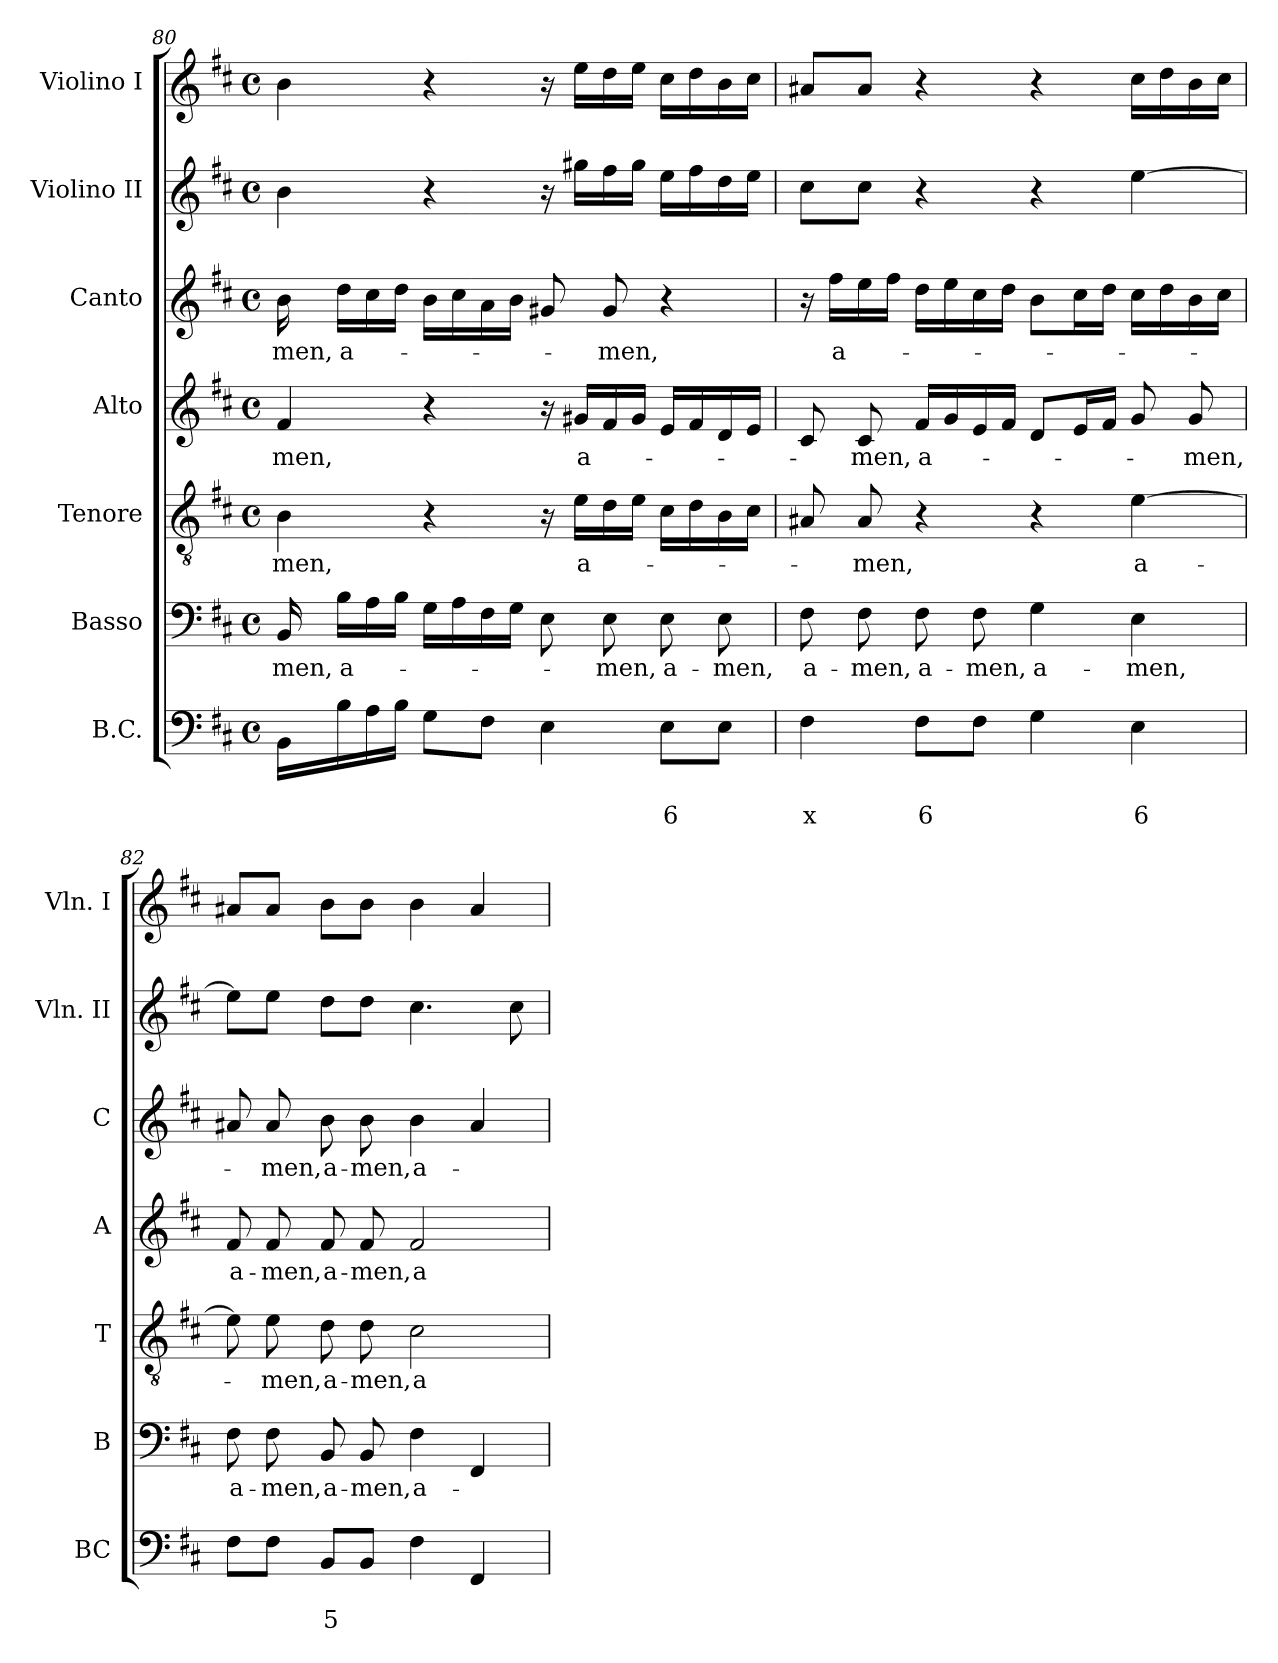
**kern	**text	**text	**kern	**text	**kern	**text	**kern	**text	**kern	**text	**kern	**kern
*part7	*part7	*part7	*part6	*part6	*part5	*part5	*part4	*part4	*part3	*part3	*part2	*part1
*staff7	*staff7	*staff7	*staff6	*staff6	*staff5	*staff5	*staff4	*staff4	*staff3	*staff3	*staff2	*staff1
*I"B.C.	*	*	*I"Basso	*	*I"Tenore	*	*I"Alto	*	*I"Canto	*	*I"Violino II	*I"Violino I
*I'BC	*	*	*I'B	*	*I'T	*	*I'A	*	*I'C	*	*I'Vln. II	*I'Vln. I
*clefF4	*	*	*clefF4	*	*clefGv2	*	*clefG2	*	*clefG2	*	*clefG2	*clefG2
*k[f#c#]	*	*	*k[f#c#]	*	*k[f#c#]	*	*k[f#c#]	*	*k[f#c#]	*	*k[f#c#]	*k[f#c#]
*D:	*	*	*D:	*	*D:	*	*D:	*	*D:	*	*D:	*D:
*M4/4	*	*	*M4/4	*	*M4/4	*	*M4/4	*	*M4/4	*	*M4/4	*M4/4
*met(c)	*	*	*met(c)	*	*met(c)	*	*met(c)	*	*met(c)	*	*met(c)	*met(c)
=80	=80	=80	=80	=80	=80	=80	=80	=80	=80	=80	=80	=80
!	!	!	!	!LO:LY:b	!	!	!	!	!	!	!	!
!	!	!	!	!	!	!LO:LY:b	!	!	!	!	!	!
!	!	!	!	!	!	!	!	!LO:LY:b	!	!	!	!
!	!	!	!	!	!	!	!	!	!	!LO:LY:b	!	!
16BB\LL	.	.	16BB/	-men,	4B\	-men,	4f#/	-men,	16b\	-men,	4b\	4b\
!	!	!	!	!LO:LY:b	!	!	!	!	!	!	!	!
!	!	!	!	!	!	!	!	!	!	!LO:LY:b	!	!
16B\	.	.	16B\LL	a-	.	.	.	.	16dd\LL	a-	.	.
16A\	.	.	16A\	.	.	.	.	.	16cc#\	.	.	.
16B\JJ	.	.	16B\JJ	.	.	.	.	.	16dd\JJ	.	.	.
8G\L	.	.	16G\LL	.	4r	.	4r	.	16b\LL	.	4r	4r
.	.	.	16A\	.	.	.	.	.	16cc#\	.	.	.
8F#\J	.	.	16F#\	.	.	.	.	.	16a\	.	.	.
.	.	.	16G\JJ	.	.	.	.	.	16b\JJ	.	.	.
4E\	.	.	8E\	.	16r	.	16r	.	8g#X/	.	16r	16r
!	!	!	!	!	!	!LO:LY:b	!	!	!	!	!	!
!	!	!	!	!	!	!	!	!LO:LY:b	!	!	!	!
.	.	.	.	.	16e\LL	a-	16g#X/LL	a-	.	.	16gg#X\LL	16ee\LL
!	!	!	!	!LO:LY:b	!	!	!	!	!	!	!	!
!	!	!	!	!	!	!	!	!	!	!LO:LY:b	!	!
.	.	.	8E\	-men,	16d\	.	16f#/	.	8g#/	-men,	16ff#\	16dd\
.	.	.	.	.	16e\JJ	.	16g#/JJ	.	.	.	16gg#\JJ	16ee\JJ
!	!	!LO:LY:b	!	!	!	!	!	!	!	!	!	!
!	!	!	!	!LO:LY:b	!	!	!	!	!	!	!	!
8E\L	.	6	8E\	a-	16c#\LL	.	16e/LL	.	4r	.	16ee\LL	16cc#\LL
.	.	.	.	.	16d\	.	16f#/	.	.	.	16ff#\	16dd\
!	!	!	!	!LO:LY:b	!	!	!	!	!	!	!	!
8E\J	.	.	8E\	-men,	16B\	.	16d/	.	.	.	16dd\	16b\
.	.	.	.	.	16c#\JJ	.	16e/JJ	.	.	.	16ee\JJ	16cc#\JJ
!!LO:LB:g=z
=81	=81	=81	=81	=81	=81	=81	=81	=81	=81	=81	=81	=81
!	!	!LO:LY:b	!	!	!	!	!	!	!	!	!	!
!	!	!	!	!LO:LY:b	!	!	!	!	!	!	!	!
4F#\	.	x	8F#\	a-	8A#X/	.	8c#/	.	16r	.	8cc#\L	8a#X/L
!	!	!	!	!	!	!	!	!	!	!LO:LY:b	!	!
.	.	.	.	.	.	.	.	.	16ff#\LL	a-	.	.
!	!	!	!	!LO:LY:b	!	!	!	!	!	!	!	!
!	!	!	!	!	!	!LO:LY:b	!	!	!	!	!	!
!	!	!	!	!	!	!	!	!LO:LY:b	!	!	!	!
.	.	.	8F#\	-men,	8A#/	-men,	8c#/	-men,	16ee\	.	8cc#\J	8a#/J
.	.	.	.	.	.	.	.	.	16ff#\JJ	.	.	.
!	!	!LO:LY:b	!	!	!	!	!	!	!	!	!	!
!	!	!	!	!LO:LY:b	!	!	!	!	!	!	!	!
!	!	!	!	!	!	!	!	!LO:LY:b	!	!	!	!
8F#\L	.	6	8F#\	a-	4r	.	16f#/LL	a-	16dd\LL	.	4r	4r
.	.	.	.	.	.	.	16g/	.	16ee\	.	.	.
!	!	!	!	!LO:LY:b	!	!	!	!	!	!	!	!
8F#\J	.	.	8F#\	-men,	.	.	16e/	.	16cc#\	.	.	.
.	.	.	.	.	.	.	16f#/JJ	.	16dd\JJ	.	.	.
!	!	!	!	!LO:LY:b	!	!	!	!	!	!	!	!
4G\	.	.	4G\	a-	4r	.	8d/L	.	8b\L	.	4r	4r
.	.	.	.	.	.	.	16e/L	.	16cc#\L	.	.	.
.	.	.	.	.	.	.	16f#/JJ	.	16dd\JJ	.	.	.
!	!	!LO:LY:b	!	!	!	!	!	!	!	!	!	!
!	!	!	!	!LO:LY:b	!	!	!	!	!	!	!	!
!	!	!	!	!	!	!LO:LY:b	!	!	!	!	!	!
4E\	.	6	4E\	-men,	[4e\	a-	8g/	.	16cc#\LL	.	[4ee\	16cc#\LL
.	.	.	.	.	.	.	.	.	16dd\	.	.	16dd\
!	!	!	!	!	!	!	!	!LO:LY:b	!	!	!	!
.	.	.	.	.	.	.	8g/	-men,	16b\	.	.	16b\
.	.	.	.	.	.	.	.	.	16cc#\JJ	.	.	16cc#\JJ
=82	=82	=82	=82	=82	=82	=82	=82	=82	=82	=82	=82	=82
!	!	!	!	!LO:LY:b	!	!	!	!	!	!	!	!
!	!	!	!	!	!	!	!	!LO:LY:b	!	!	!	!
8F#\L	.	.	8F#\	a-	8e\]	.	8f#/	a-	8a#X/	.	8ee\L]	8a#X/L
!	!	!	!	!LO:LY:b	!	!	!	!	!	!	!	!
!	!	!	!	!	!	!LO:LY:b	!	!	!	!	!	!
!	!	!	!	!	!	!	!	!LO:LY:b	!	!	!	!
!	!	!	!	!	!	!	!	!	!	!LO:LY:b	!	!
8F#\J	.	.	8F#\	-men,	8e\	-men,	8f#/	-men,	8a#/	-men,	8ee\J	8a#/J
!	!	!LO:LY:b	!	!	!	!	!	!	!	!	!	!
!	!	!	!	!LO:LY:b	!	!	!	!	!	!	!	!
!	!	!	!	!	!	!LO:LY:b	!	!	!	!	!	!
!	!	!	!	!	!	!	!	!LO:LY:b	!	!	!	!
!	!	!	!	!	!	!	!	!	!	!LO:LY:b	!	!
8BB/L	.	5	8BB/	a-	8d\	a-	8f#/	a-	8b\	a-	8dd\L	8b\L
!	!	!	!	!LO:LY:b	!	!	!	!	!	!	!	!
!	!	!	!	!	!	!LO:LY:b	!	!	!	!	!	!
!	!	!	!	!	!	!	!	!LO:LY:b	!	!	!	!
!	!	!	!	!	!	!	!	!	!	!LO:LY:b	!	!
8BB/J	.	.	8BB/	-men,	8d\	-men,	8f#/	-men,	8b\	-men,	8dd\J	8b\J
!	!	!	!	!LO:LY:b	!	!	!	!	!	!	!	!
!	!	!	!	!	!	!LO:LY:b	!	!	!	!	!	!
!	!	!	!	!	!	!	!	!LO:LY:b	!	!	!	!
!	!	!	!	!	!	!	!	!	!	!LO:LY:b	!	!
4F#\	.	.	4F#\	a-	2c#\	a-	2f#/	a-	4b\	a-	4.cc#\	4b\
4FF#/	.	.	4FF#/	.	.	.	.	.	4a#/	.	.	4a#/
.	.	.	.	.	.	.	.	.	.	.	8cc#\	.
=	=	=	=	=	=	=	=	=	=	=	=	=
*-	*-	*-	*-	*-	*-	*-	*-	*-	*-	*-	*-	*-
